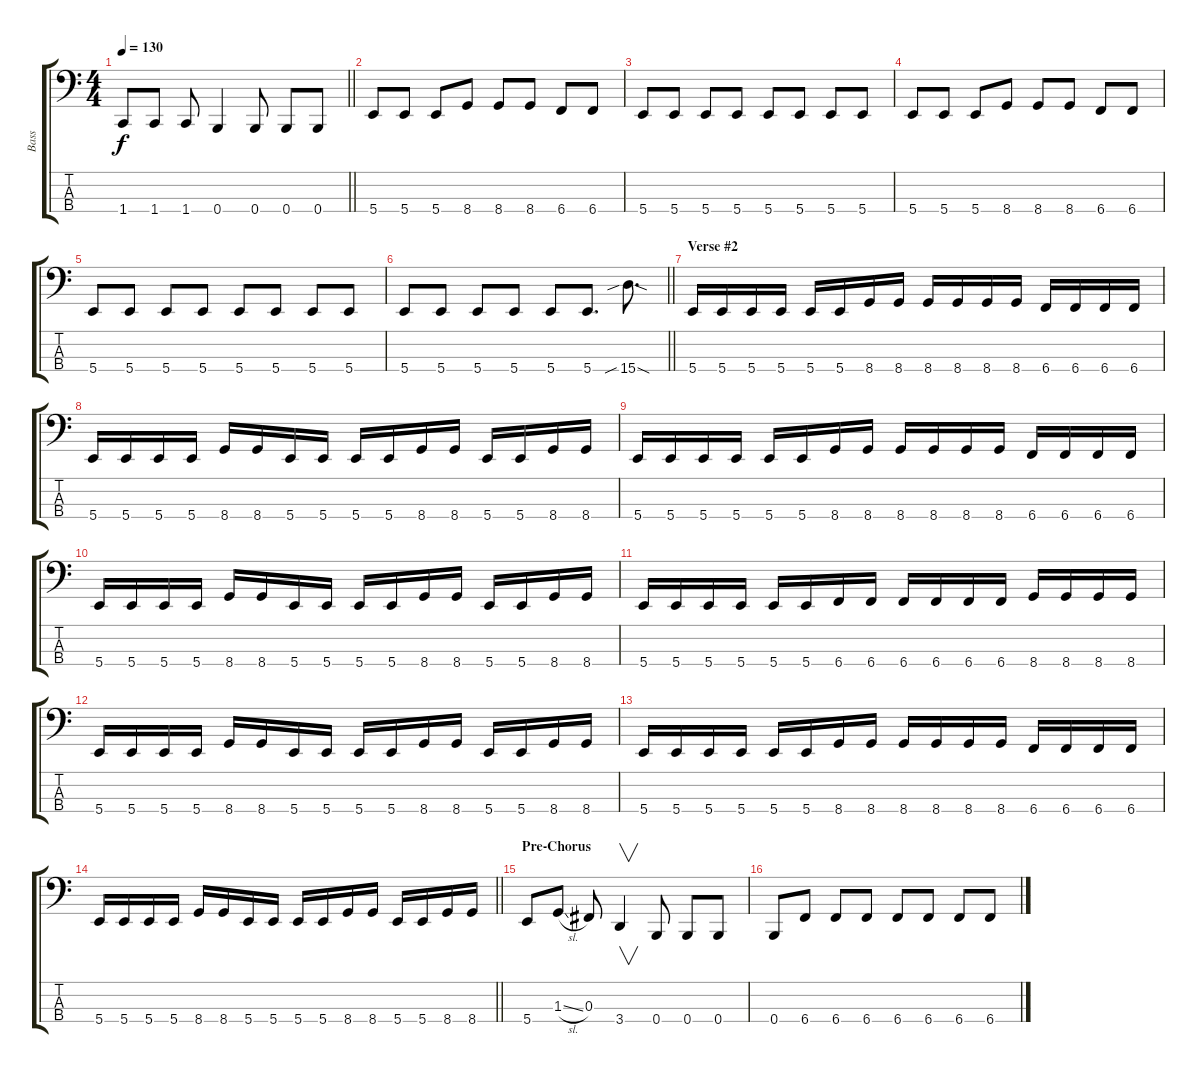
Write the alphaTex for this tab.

\track ("Bass" "Bass") {instrument electricbassfinger}
\staff {score tabs}
\tuning (E2 B1 Gb1 B0) {hide}
\ts (4 4)
\tempo 130
\clef f4
\barLineRight lightlight
\ks c
1.4.8{dy f} 1.4.8 1.4.8 0.4.4 0.4.8 0.4.8 0.4.8 |
5.4.8 5.4.8 5.4.8 8.4.8 8.4.8 8.4.8 6.4.8 6.4.8 |
5.4.8 5.4.8 5.4.8 5.4.8 5.4.8 5.4.8 5.4.8 5.4.8 |
5.4.8 5.4.8 5.4.8 8.4.8 8.4.8 8.4.8 6.4.8 6.4.8 |
5.4.8 5.4.8 5.4.8 5.4.8 5.4.8 5.4.8 5.4.8 5.4.8 |
\barLineRight lightlight
5.4.8 5.4.8 5.4.8 5.4.8 5.4.8 5.4.8{d} 15.4{sib sod}.8{d} |
\section ("" "Verse #2")
5.4.16 5.4.16 5.4.16 5.4.16 5.4.16 5.4.16 8.4.16 8.4.16 8.4.16 8.4.16 8.4.16 8.4.16 6.4.16 6.4.16 6.4.16 6.4.16 |
5.4.16 5.4.16 5.4.16 5.4.16 8.4.16 8.4.16 5.4.16 5.4.16 5.4.16 5.4.16 8.4.16 8.4.16 5.4.16 5.4.16 8.4.16 8.4.16 |
5.4.16 5.4.16 5.4.16 5.4.16 5.4.16 5.4.16 8.4.16 8.4.16 8.4.16 8.4.16 8.4.16 8.4.16 6.4.16 6.4.16 6.4.16 6.4.16 |
5.4.16 5.4.16 5.4.16 5.4.16 8.4.16 8.4.16 5.4.16 5.4.16 5.4.16 5.4.16 8.4.16 8.4.16 5.4.16 5.4.16 8.4.16 8.4.16 |
5.4.16 5.4.16 5.4.16 5.4.16 5.4.16 5.4.16 6.4.16 6.4.16 6.4.16 6.4.16 6.4.16 6.4.16 8.4.16 8.4.16 8.4.16 8.4.16 |
5.4.16 5.4.16 5.4.16 5.4.16 8.4.16 8.4.16 5.4.16 5.4.16 5.4.16 5.4.16 8.4.16 8.4.16 5.4.16 5.4.16 8.4.16 8.4.16 |
5.4.16 5.4.16 5.4.16 5.4.16 5.4.16 5.4.16 8.4.16 8.4.16 8.4.16 8.4.16 8.4.16 8.4.16 6.4.16 6.4.16 6.4.16 6.4.16 |
\barLineRight lightlight
5.4.16 5.4.16 5.4.16 5.4.16 8.4.16 8.4.16 5.4.16 5.4.16 5.4.16 5.4.16 8.4.16 8.4.16 5.4.16 5.4.16 8.4.16 8.4.16 |
\section ("" "Pre-Chorus")
5.4.8 1.3{sl}.8 0.3.8 3.4.4{v} 0.4.8 0.4.8 0.4.8 |
0.4.8 6.4.8 6.4.8 6.4.8 6.4.8 6.4.8 6.4.8 6.4.8
